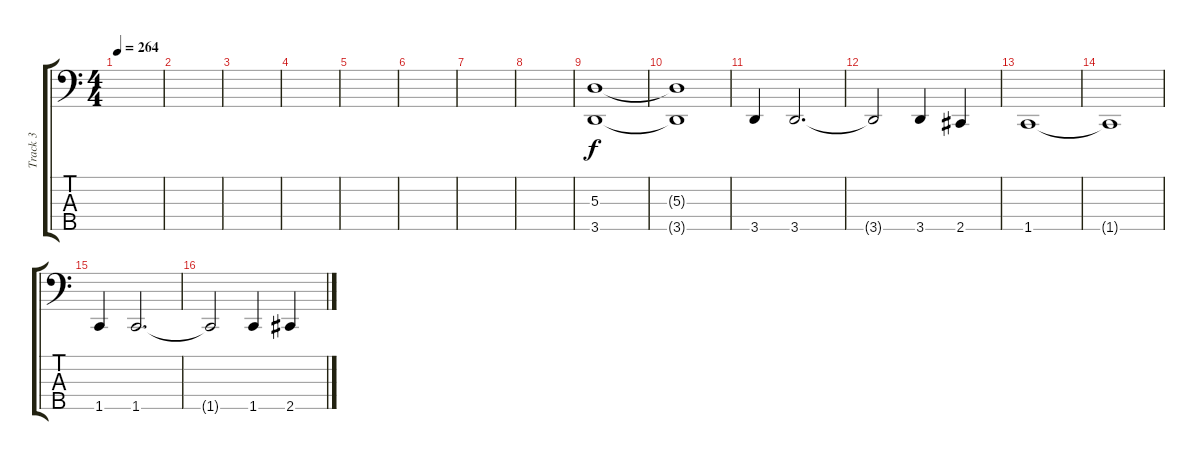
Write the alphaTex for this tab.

\track ("Track 3" "Track 3") {instrument electricbasspick}
\staff {score tabs}
\tuning (G2 D2 A1 E1 B0) {hide}
\ts (4 4)
\tempo 264
\clef f4
\ks c
|
|
|
|
|
|
|
|
(5.3 3.5).1 |
(5.3{t} 3.5{t}).1 |
3.5.4 3.5.2{d} |
3.5{t}.2 3.5.4 2.5.4 |
1.5.1 |
1.5{t}.1 |
1.5.4 1.5.2{d} |
1.5{t}.2 1.5.4 2.5.4
